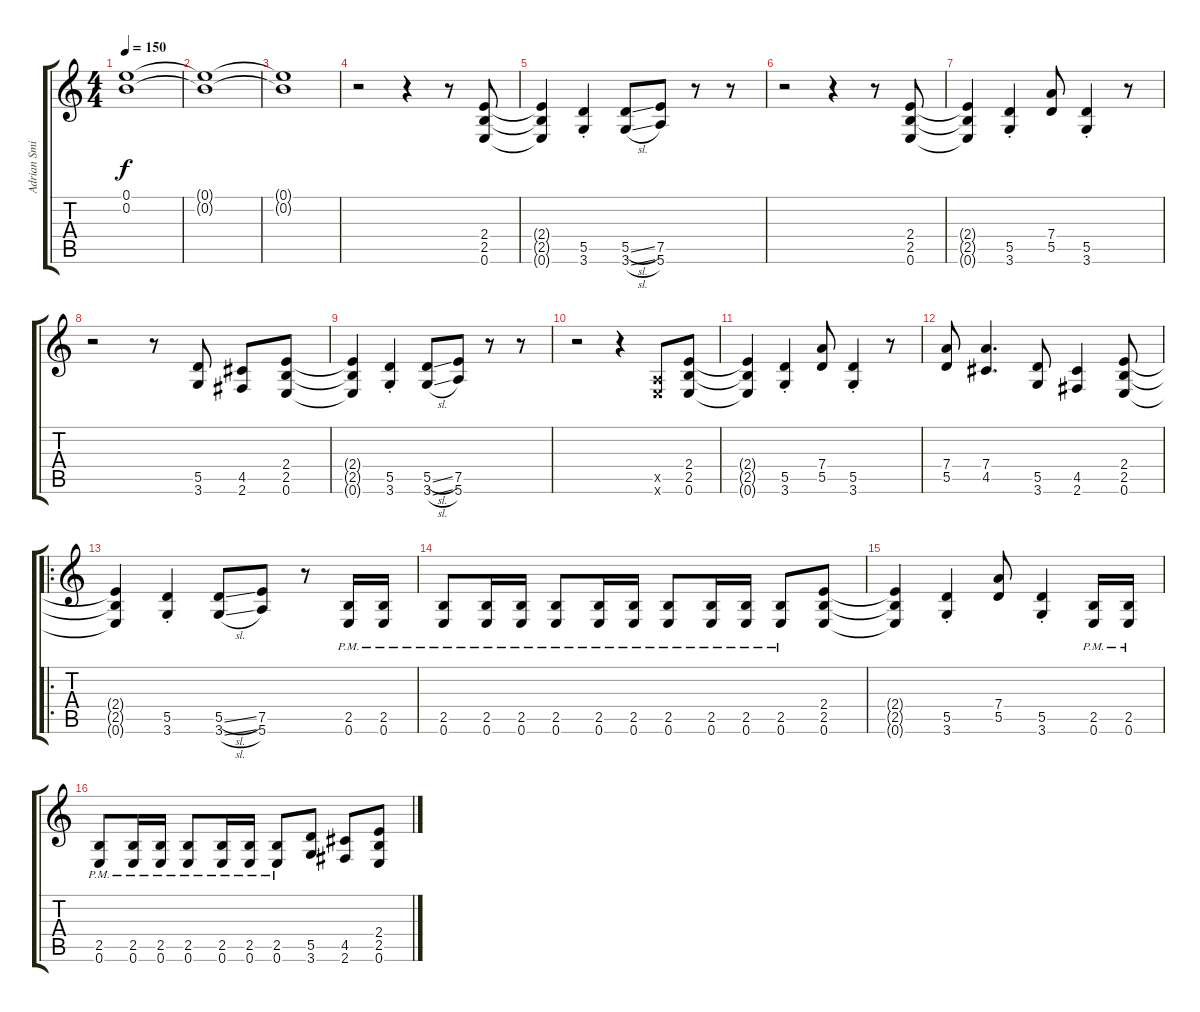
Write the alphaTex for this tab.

\track ("Adrian Smith" "Adrian Smi") {instrument distortionguitar}
\staff {score tabs}
\tuning (E4 B3 G3 D3 A2 E2) {hide}
\ts (4 4)
\tempo 150
\clef g2
\ks c
(0.1{t} 0.2{t}).1{dy f} |
(0.1{t} 0.2{t}).1 |
(0.1{t} 0.2{t}).1 |
r.2{volume 10 instrument distortionguitar} r.4 r.8 (2.4 2.5 0.6).8 |
(2.4{t} 2.5{t} 0.6{t}).4 (5.5{st} 3.6{st}).4 (5.5{sl} 3.6{sl}).8 (7.5 5.6).8 r.8 r.8 |
r.2 r.4 r.8 (2.4 2.5 0.6).8 |
(2.4{t} 2.5{t} 0.6{t}).4 (5.5{st} 3.6{st}).4 (7.4 5.5).8 (5.5{st} 3.6{st}).4 r.8 |
r.2 r.8 (5.5 3.6).8 (4.5 2.6).8 (2.4 2.5 0.6).8 |
(2.4{t} 2.5{t} 0.6{t}).4 (5.5{st} 3.6{st}).4 (5.5{sl} 3.6{sl}).8 (7.5 5.6).8 r.8 r.8 |
r.2 r.4 (0.5{x} 0.6{x}).8 (2.4 2.5 0.6).8 |
(2.4{t} 2.5{t} 0.6{t}).4 (5.5{st} 3.6{st}).4 (7.4 5.5).8 (5.5{st} 3.6{st}).4 r.8 |
(7.4 5.5).8 (7.4 4.5).4{d} (5.5 3.6).8 (4.5 2.6).4 (2.4 2.5 0.6).8 |
\ro
(2.4{t} 2.5{t} 0.6{t}).4 (5.5{st} 3.6{st}).4 (5.5{sl} 3.6{sl}).8 (7.5 5.6).8 r.8 (2.5{pm} 0.6{pm}).16 (2.5{pm} 0.6{pm}).16 |
(2.5{pm} 0.6{pm}).8 (2.5{pm} 0.6{pm}).16 (2.5{pm} 0.6{pm}).16 (2.5{pm} 0.6{pm}).8 (2.5{pm} 0.6{pm}).16 (2.5{pm} 0.6{pm}).16 (2.5{pm} 0.6{pm}).8 (2.5{pm} 0.6{pm}).16 (2.5{pm} 0.6{pm}).16 (2.5{pm} 0.6{pm}).8 (2.4 2.5 0.6).8 |
(2.4{t} 2.5{t} 0.6{t}).4 (5.5{st} 3.6{st}).4 (7.4 5.5).8 (5.5{st} 3.6{st}).4 (2.5{pm} 0.6{pm}).16 (2.5{pm} 0.6{pm}).16 |
(2.5{pm} 0.6{pm}).8 (2.5{pm} 0.6{pm}).16 (2.5{pm} 0.6{pm}).16 (2.5{pm} 0.6{pm}).8 (2.5{pm} 0.6{pm}).16 (2.5{pm} 0.6{pm}).16 (2.5{pm} 0.6{pm}).8 (5.5 3.6).8 (4.5 2.6).8 (2.4 2.5 0.6).8
